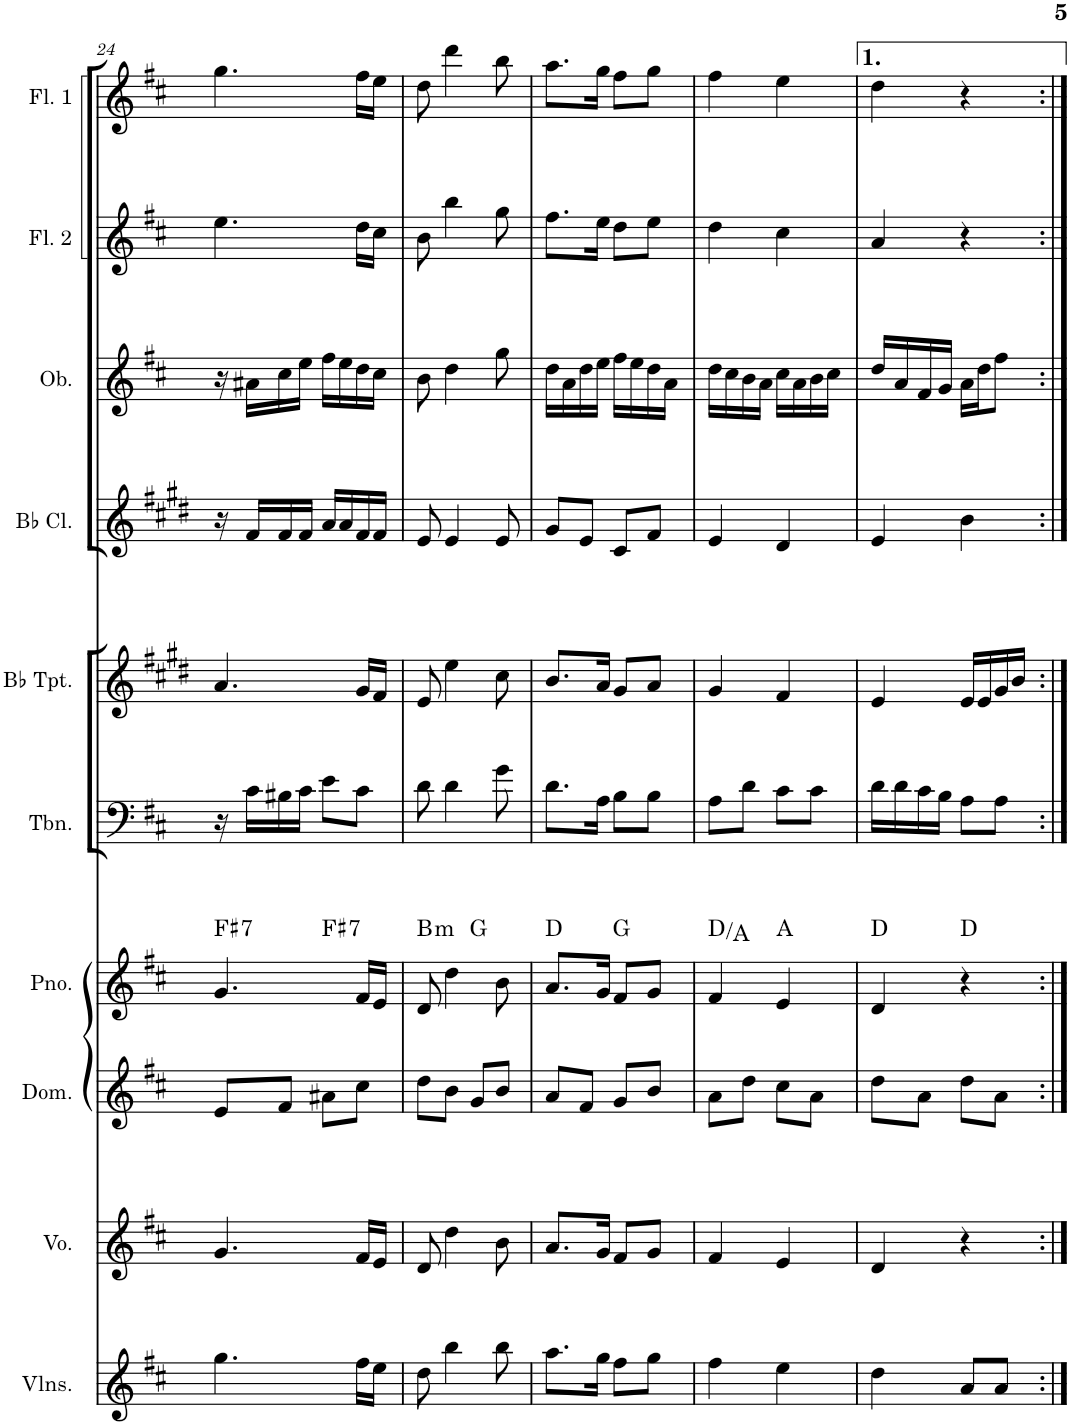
**kern	**kern	**kern	**kern	**harte	**kern	**kern	**kern	**kern	**kern	**kern
*part10	*part9	*part8	*part7	*part7	*part6	*part5	*part4	*part3	*part2	*part1
*staff10	*staff9	*staff8	*staff7	*	*staff6	*staff5	*staff4	*staff3	*staff2	*staff1
*I"Violins	*I"Voice	*I"Domra	*I"Piano	*	*I"Trombone	*I"Bb Trumpet	*I"Bb Clarinet	*I"Oboe	*I"Flute 2	*I"Flute 1
*I'Vlns.	*I'Vo.	*I'Dom.	*I'Pno.	*	*I'Tbn.	*I'Bb Tpt.	*I'Bb Cl.	*I'Ob.	*I'Fl. 2	*I'Fl. 1
!!LO:PB:g=z
*clefG2	*clefG2	*clefG2	*clefG2	*	*clefF4	*clefG2	*clefG2	*clefG2	*clefG2	*clefG2
*	*	*	*	*	*	*Trd1c2	*Trd1c2	*	*	*
*k[f#c#]	*k[f#c#]	*k[f#c#]	*k[f#c#]	*	*k[f#c#]	*k[f#c#g#d#]	*k[f#c#g#d#]	*k[f#c#]	*k[f#c#]	*k[f#c#]
*M2/4	*M2/4	*M2/4	*M2/4	*	*M2/4	*M2/4	*M2/4	*M2/4	*M2/4	*M2/4
=24	=24	=24	=24	=24	=24	=24	=24	=24	=24	=24
!	!	!	!	!LO:H:kt=7	!	!	!	!	!	!
*	*	*	*^	*	*	*	*	*	*	*
4.gg\	4.g/	8e/L	4.g/	4ryy	F#:7	16r	4.a/	16r	16r	4.ee\	4.gg\
.	.	.	.	.	.	16c#\LL	.	16f#/LL	16a#X\LL	.	.
.	.	8f#/J	.	.	.	16B#X\	.	16f#/	16cc#\	.	.
.	.	.	.	.	.	16c#\JJ	.	16f#/JJ	16ee\JJ	.	.
!	!	!	!	!	!LO:H:kt=7	!	!	!	!	!	!
.	.	8a#X\L	.	4ryy	F#:7	8e\L	.	16a/LL	16ff#\LL	.	.
.	.	.	.	.	.	.	.	16a/	16ee\	.	.
16ff#\LL	16f#/LL	8cc#\J	16f#/LL	.	.	8c#\J	16g#/LL	16f#/	16dd\	16dd\LL	16ff#\LL
16ee\JJ	16e/JJ	.	16e/JJ	.	.	.	16f#/JJ	16f#/JJ	16cc#\JJ	16cc#\JJ	16ee\JJ
=25	=25	=25	=25	=25	=25	=25	=25	=25	=25	=25	=25
!	!	!	!	!	!LO:H:kt=m	!	!	!	!	!	!
8dd\	8d/	8dd\L	8d/	4ryy	B:min	8d\	8e/	8e/	8b\	8b\	8dd\
4bb\	4dd\	8b\J	4dd\	.	.	4d\	4ee\	4e/	4dd\	4bb\	4ddd\
.	.	8g/L	.	4ryy	G:maj	.	.	.	.	.	.
8bb\	8b\	8b/J	8b\	.	.	8g\	8cc#\	8e/	8gg\	8gg\	8bb\
*	*	*	*v	*v	*	*	*	*	*	*	*
=26	=26	=26	=26	=26	=26	=26	=26	=26	=26	=26
8.aa\L	8.a/L	8a/L	8.a/L	D:maj	8.d\L	8.b/L	8g#/L	16dd\LL	8.ff#\L	8.aa\L
.	.	.	.	.	.	.	.	16a\	.	.
.	.	8f#/J	.	.	.	.	8e/J	16dd\	.	.
16gg\Jk	16g/Jk	.	16g/Jk	.	16A\Jk	16a/Jk	.	16ee\JJ	16ee\Jk	16gg\Jk
8ff#\L	8f#/L	8g/L	8f#/L	G:maj	8B\L	8g#/L	8c#/L	16ff#\LL	8dd\L	8ff#\L
.	.	.	.	.	.	.	.	16ee\	.	.
8gg\J	8g/J	8b/J	8g/J	.	8B\J	8a/J	8f#/J	16dd\	8ee\J	8gg\J
.	.	.	.	.	.	.	.	16a\JJ	.	.
=27	=27	=27	=27	=27	=27	=27	=27	=27	=27	=27
4ff#\	4f#/	8a\L	4f#/	D:maj/5	8A\L	4g#/	4e/	16dd\LL	4dd\	4ff#\
.	.	.	.	.	.	.	.	16cc#\	.	.
.	.	8dd\J	.	.	8d\J	.	.	16b\	.	.
.	.	.	.	.	.	.	.	16a\JJ	.	.
4ee\	4e/	8cc#\L	4e/	A:maj	8c#\L	4f#/	4d#/	16cc#\LL	4cc#\	4ee\
.	.	.	.	.	.	.	.	16a\	.	.
.	.	8a\J	.	.	8c#\J	.	.	16b\	.	.
.	.	.	.	.	.	.	.	16cc#\JJ	.	.
=28	=28	=28	=28	=28	=28	=28	=28	=28	=28	=28
4dd\	4d/	8dd\L	4d/	D:maj	16d\LL	4e/	4e/	16dd/LL	4a/	4dd\
.	.	.	.	.	16d\	.	.	16a/	.	.
.	.	8a\J	.	.	16c#\	.	.	16f#/	.	.
.	.	.	.	.	16B\JJ	.	.	16g/JJ	.	.
8a/L	4r	8dd\L	4r	D:maj	8A\L	16e/LL	4b\	16a\LL	4r	4r
.	.	.	.	.	.	16e/	.	16dd\J	.	.
8a/J	.	8a\J	.	.	8A\J	16g#/	.	8ff#\J	.	.
.	.	.	.	.	.	16b/JJ	.	.	.	.
=:|!	=:|!	=:|!	=:|!	=:|!	=:|!	=:|!	=:|!	=:|!	=:|!	=:|!
*-	*-	*-	*-	*-	*-	*-	*-	*-	*-	*-
